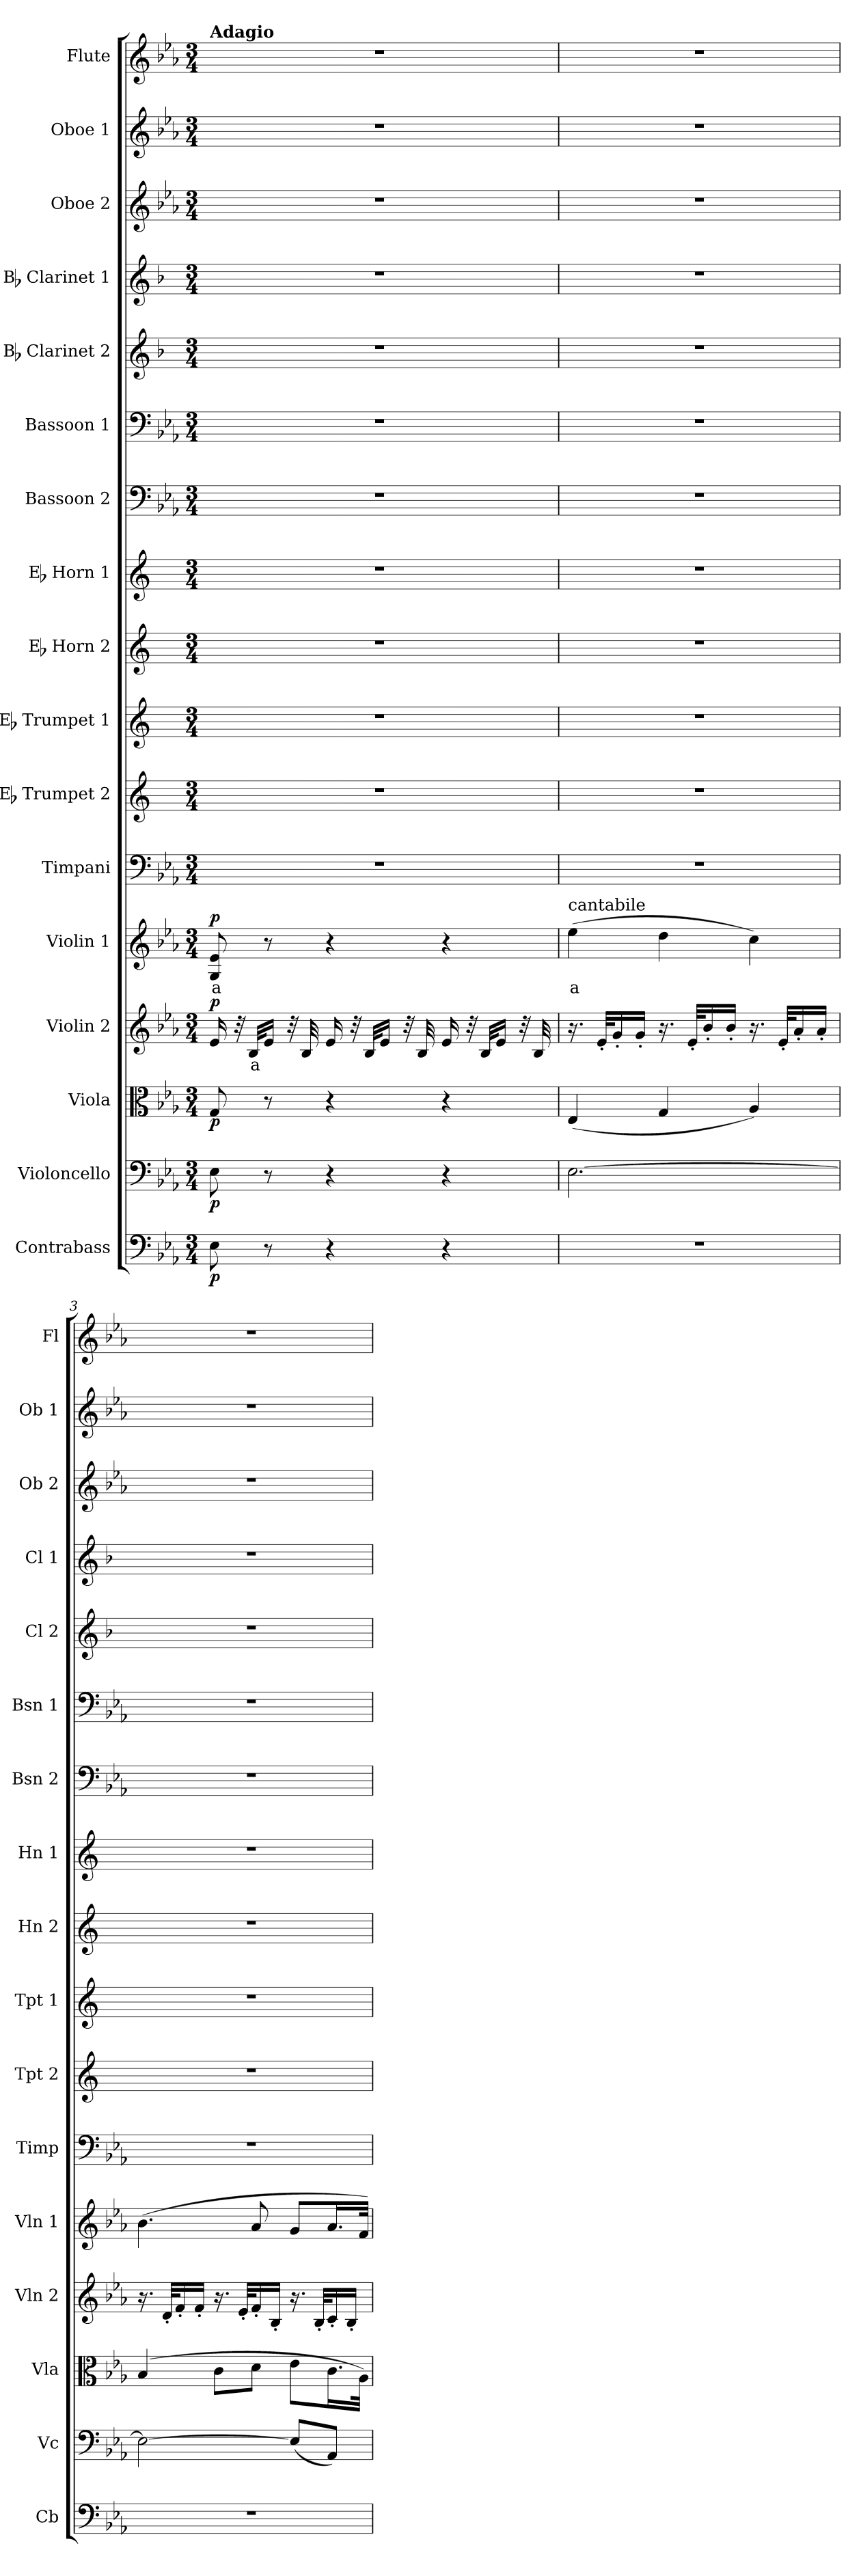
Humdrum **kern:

**kern	**dynam	**kern	**dynam	**kern	**dynam	**kern	**text	**dynam	**kern	**text	**dynam	**kern	**kern	**kern	**kern	**kern	**kern	**kern	**kern	**kern	**kern	**kern	**kern
*part17	*part17	*part16	*part16	*part15	*part15	*part14	*part14	*part14	*part13	*part13	*part13	*part12	*part11	*part10	*part9	*part8	*part7	*part6	*part5	*part4	*part3	*part2	*part1
*staff17	*staff17	*staff16	*staff16	*staff15	*staff15	*staff14	*staff14	*staff14	*staff13	*staff13	*staff13	*staff12	*staff11	*staff10	*staff9	*staff8	*staff7	*staff6	*staff5	*staff4	*staff3	*staff2	*staff1
*I"Contrabass	*	*I"Violoncello	*	*I"Viola	*	*I"Violin 2	*	*	*I"Violin 1	*	*	*I"Timpani	*I"Eb Trumpet 2	*I"Eb Trumpet 1	*I"Eb Horn 2	*I"Eb Horn 1	*I"Bassoon 2	*I"Bassoon 1	*I"Bb Clarinet 2	*I"Bb Clarinet 1	*I"Oboe 2	*I"Oboe 1	*I"Flute
*I'Cb	*	*I'Vc	*	*I'Vla	*	*I'Vln 2	*	*	*I'Vln 1	*	*	*I'Timp	*I'Tpt 2	*I'Tpt 1	*I'Hn 2	*I'Hn 1	*I'Bsn 2	*I'Bsn 1	*I'Cl 2	*I'Cl 1	*I'Ob 2	*I'Ob 1	*I'Fl
*clefF4	*	*clefF4	*	*clefC3	*	*clefG2	*	*	*clefG2	*	*	*clefF4	*clefG2	*clefG2	*clefG2	*clefG2	*clefF4	*clefF4	*clefG2	*clefG2	*clefG2	*clefG2	*clefG2
*ITrd7c12	*	*	*	*	*	*	*	*	*	*	*	*	*ITrd-2c-3	*ITrd-2c-3	*ITrd5c9	*ITrd5c9	*	*	*ITrd1c2	*ITrd1c2	*	*	*
*k[b-e-a-]	*	*k[b-e-a-]	*	*k[b-e-a-]	*	*k[b-e-a-]	*	*	*k[b-e-a-]	*	*	*k[b-e-a-]	*k[b-e-a-]	*k[b-e-a-]	*k[b-e-a-]	*k[b-e-a-]	*k[b-e-a-]	*k[b-e-a-]	*k[b-e-a-]	*k[b-e-a-]	*k[b-e-a-]	*k[b-e-a-]	*k[b-e-a-]
*M3/4	*	*M3/4	*	*M3/4	*	*M3/4	*	*	*M3/4	*	*	*M3/4	*M3/4	*M3/4	*M3/4	*M3/4	*M3/4	*M3/4	*M3/4	*M3/4	*M3/4	*M3/4	*M3/4
*MM84	*	*MM84	*	*MM84	*	*MM84	*	*	*MM84	*	*	*MM84	*MM84	*MM84	*MM84	*MM84	*MM84	*MM84	*MM84	*MM84	*MM84	*MM84	*MM84
=1	=1	=1	=1	=1	=1	=1	=1	=1	=1	=1	=1	=1	=1	=1	=1	=1	=1	=1	=1	=1	=1	=1	=1
!	!	!	!	!	!	!	!	!	!	!	!	!	!	!	!	!	!	!	!	!	!	!	!LO:TX:a:B:t=Adagio
!	!LO:DY:b	!	!LO:DY:b	!	!LO:DY:b	!	!	!LO:DY:b	!	!LO:LY:b:color=#FF0000	!LO:DY:b	!	!	!	!	!	!	!	!	!	!	!	!
8EE-\	p	8E-\	p	8G/	p	16e-/	.	p	8G/ 8e-/	a	p	2.r	2.r	2.r	2.r	2.r	2.r	2.r	2.r	2.r	2.r	2.r	2.r
.	.	.	.	.	.	32r	.	.	.	.	.	.	.	.	.	.	.	.	.	.	.	.	.
!	!	!	!	!	!	!	!LO:LY:b:color=#FF0000	!	!	!	!	!	!	!	!	!	!	!	!	!	!	!	!
.	.	.	.	.	.	32B-/KLL	a	.	.	.	.	.	.	.	.	.	.	.	.	.	.	.	.
8r	.	8r	.	8r	.	16e-/JJ	.	.	8r	.	.	.	.	.	.	.	.	.	.	.	.	.	.
.	.	.	.	.	.	32r	.	.	.	.	.	.	.	.	.	.	.	.	.	.	.	.	.
.	.	.	.	.	.	32B-/	.	.	.	.	.	.	.	.	.	.	.	.	.	.	.	.	.
4r	.	4r	.	4r	.	16e-/	.	.	4r	.	.	.	.	.	.	.	.	.	.	.	.	.	.
.	.	.	.	.	.	32r	.	.	.	.	.	.	.	.	.	.	.	.	.	.	.	.	.
.	.	.	.	.	.	32B-/KLL	.	.	.	.	.	.	.	.	.	.	.	.	.	.	.	.	.
.	.	.	.	.	.	16e-/JJ	.	.	.	.	.	.	.	.	.	.	.	.	.	.	.	.	.
.	.	.	.	.	.	32r	.	.	.	.	.	.	.	.	.	.	.	.	.	.	.	.	.
.	.	.	.	.	.	32B-/	.	.	.	.	.	.	.	.	.	.	.	.	.	.	.	.	.
4r	.	4r	.	4r	.	16e-/	.	.	4r	.	.	.	.	.	.	.	.	.	.	.	.	.	.
.	.	.	.	.	.	32r	.	.	.	.	.	.	.	.	.	.	.	.	.	.	.	.	.
.	.	.	.	.	.	32B-/KLL	.	.	.	.	.	.	.	.	.	.	.	.	.	.	.	.	.
.	.	.	.	.	.	16e-/JJ	.	.	.	.	.	.	.	.	.	.	.	.	.	.	.	.	.
.	.	.	.	.	.	32r	.	.	.	.	.	.	.	.	.	.	.	.	.	.	.	.	.
.	.	.	.	.	.	32B-/	.	.	.	.	.	.	.	.	.	.	.	.	.	.	.	.	.
=2	=2	=2	=2	=2	=2	=2	=2	=2	=2	=2	=2	=2	=2	=2	=2	=2	=2	=2	=2	=2	=2	=2	=2
!	!	!	!	!	!	!	!	!	!LO:TX:a:t=cantabile	!	!	!	!	!	!	!	!	!	!	!	!	!	!
!	!	!	!	!	!	!	!	!	!	!LO:LY:b:color=#FF0000	!	!	!	!	!	!	!	!	!	!	!	!	!
2.r	.	[2.E-\	.	(4E-/	.	16.r	.	.	(4ee-\	a	.	2.r	2.r	2.r	2.r	2.r	2.r	2.r	2.r	2.r	2.r	2.r	2.r
.	.	.	.	.	.	32e-'/KLL	.	.	.	.	.	.	.	.	.	.	.	.	.	.	.	.	.
.	.	.	.	.	.	16g'/	.	.	.	.	.	.	.	.	.	.	.	.	.	.	.	.	.
.	.	.	.	.	.	16g'/JJ	.	.	.	.	.	.	.	.	.	.	.	.	.	.	.	.	.
.	.	.	.	4G/	.	16.r	.	.	4dd\	.	.	.	.	.	.	.	.	.	.	.	.	.	.
.	.	.	.	.	.	32e-'/KLL	.	.	.	.	.	.	.	.	.	.	.	.	.	.	.	.	.
.	.	.	.	.	.	16b-'/	.	.	.	.	.	.	.	.	.	.	.	.	.	.	.	.	.
.	.	.	.	.	.	16b-'/JJ	.	.	.	.	.	.	.	.	.	.	.	.	.	.	.	.	.
.	.	.	.	4A-/)	.	16.r	.	.	4cc\)	.	.	.	.	.	.	.	.	.	.	.	.	.	.
.	.	.	.	.	.	32e-'/KLL	.	.	.	.	.	.	.	.	.	.	.	.	.	.	.	.	.
.	.	.	.	.	.	16a-'/	.	.	.	.	.	.	.	.	.	.	.	.	.	.	.	.	.
.	.	.	.	.	.	16a-'/JJ	.	.	.	.	.	.	.	.	.	.	.	.	.	.	.	.	.
=3	=3	=3	=3	=3	=3	=3	=3	=3	=3	=3	=3	=3	=3	=3	=3	=3	=3	=3	=3	=3	=3	=3	=3
2.r	.	2E-\_	.	(4B-/	.	16.r	.	.	(4.b-\	.	.	2.r	2.r	2.r	2.r	2.r	2.r	2.r	2.r	2.r	2.r	2.r	2.r
.	.	.	.	.	.	32d'/KLL	.	.	.	.	.	.	.	.	.	.	.	.	.	.	.	.	.
.	.	.	.	.	.	16f'/	.	.	.	.	.	.	.	.	.	.	.	.	.	.	.	.	.
.	.	.	.	.	.	16f'/JJ	.	.	.	.	.	.	.	.	.	.	.	.	.	.	.	.	.
.	.	.	.	8c\L	.	16.r	.	.	.	.	.	.	.	.	.	.	.	.	.	.	.	.	.
.	.	.	.	.	.	32e-'/KLL	.	.	.	.	.	.	.	.	.	.	.	.	.	.	.	.	.
.	.	.	.	8d\J	.	16f'/	.	.	8a-/	.	.	.	.	.	.	.	.	.	.	.	.	.	.
.	.	.	.	.	.	16B-'/JJ	.	.	.	.	.	.	.	.	.	.	.	.	.	.	.	.	.
.	.	(8E-/L]	.	8e-\L	.	16.r	.	.	8g/L	.	.	.	.	.	.	.	.	.	.	.	.	.	.
.	.	.	.	.	.	32B-'/KLL	.	.	.	.	.	.	.	.	.	.	.	.	.	.	.	.	.
.	.	8AA-/J)	.	16.c\L	.	16c'/	.	.	16.a-/L	.	.	.	.	.	.	.	.	.	.	.	.	.	.
.	.	.	.	.	.	16B-'/JJ	.	.	.	.	.	.	.	.	.	.	.	.	.	.	.	.	.
.	.	.	.	32A-\JJk)	.	.	.	.	32f/JJk)	.	.	.	.	.	.	.	.	.	.	.	.	.	.
=	=	=	=	=	=	=	=	=	=	=	=	=	=	=	=	=	=	=	=	=	=	=	=
*-	*-	*-	*-	*-	*-	*-	*-	*-	*-	*-	*-	*-	*-	*-	*-	*-	*-	*-	*-	*-	*-	*-	*-
